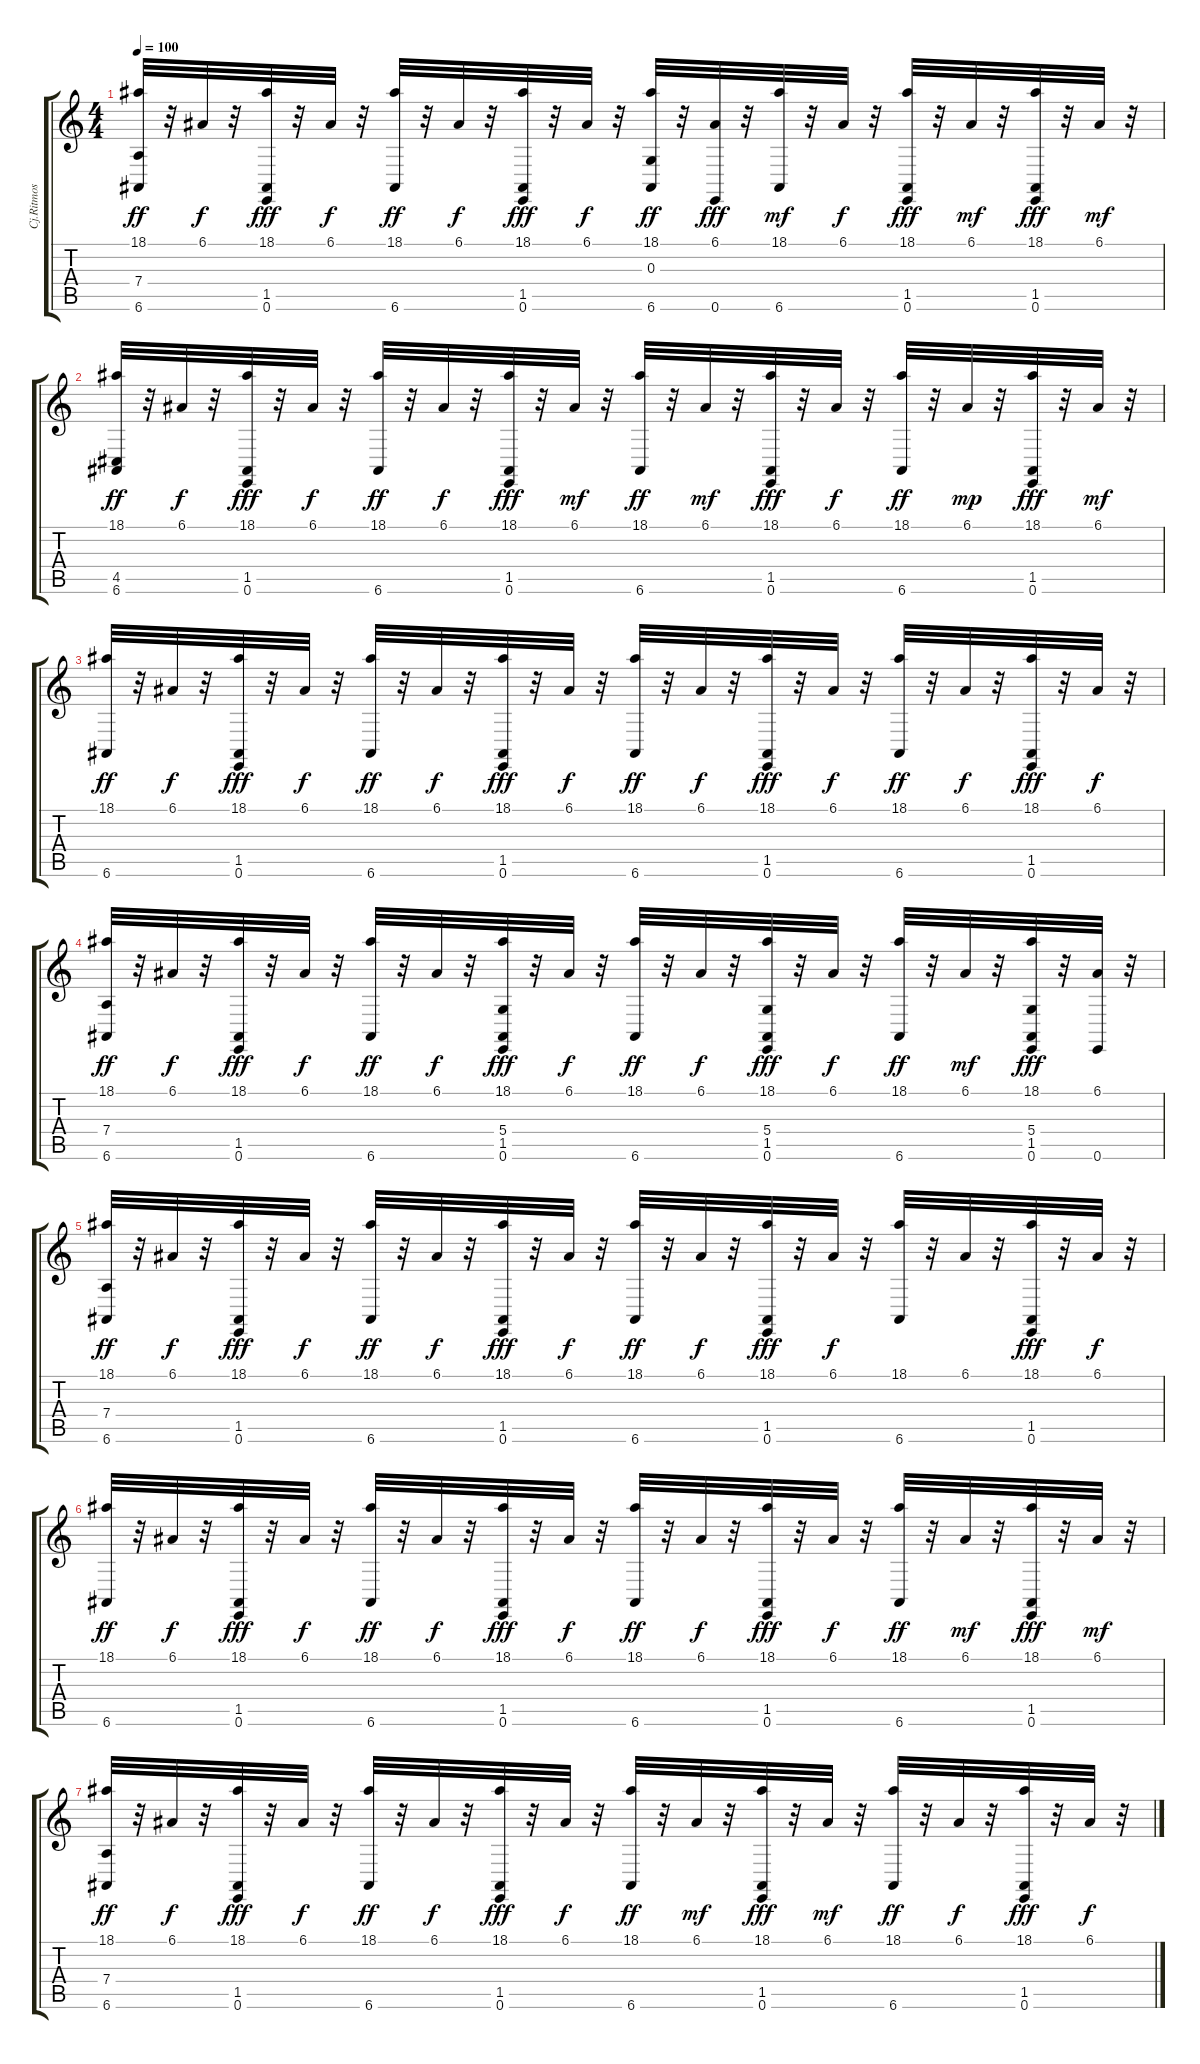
\track ("Cj.Ritmos" "Cj.Ritmos") {instrument acousticgrandpiano}
\staff {score tabs}
\tuning (E4 B3 G3 D3 A2 E2) {hide}
\ts (4 4)
\tempo 100
\clef g2
\ks c
(18.1 7.4 6.6).32{dy ff} r.32 6.1.32{dy f} r.32 (18.1 1.5 0.6).32{dy fff} r.32 6.1.32{dy f} r.32 (18.1 6.6).32{dy ff} r.32 6.1.32{dy f} r.32 (18.1 1.5 0.6).32{dy fff} r.32 6.1.32{dy f} r.32 (18.1 0.3 6.6).32{dy ff} r.32 (6.1 0.6).32{dy fff} r.32 (18.1 6.6).32{dy mf} r.32 6.1.32{dy f} r.32 (18.1 1.5 0.6).32{dy fff} r.32 6.1.32{dy mf} r.32 (18.1 1.5 0.6).32{dy fff} r.32 6.1.32{dy mf} r.32 |
(18.1 4.5 6.6).32{dy ff} r.32 6.1.32{dy f} r.32 (18.1 1.5 0.6).32{dy fff} r.32 6.1.32{dy f} r.32 (18.1 6.6).32{dy ff} r.32 6.1.32{dy f} r.32 (18.1 1.5 0.6).32{dy fff} r.32 6.1.32{dy mf} r.32 (18.1 6.6).32{dy ff} r.32 6.1.32{dy mf} r.32 (18.1 1.5 0.6).32{dy fff} r.32 6.1.32{dy f} r.32 (18.1 6.6).32{dy ff} r.32 6.1.32{dy mp} r.32 (18.1 1.5 0.6).32{dy fff} r.32 6.1.32{dy mf} r.32 |
(18.1 6.6).32{dy ff} r.32 6.1.32{dy f} r.32 (18.1 1.5 0.6).32{dy fff} r.32 6.1.32{dy f} r.32 (18.1 6.6).32{dy ff} r.32 6.1.32{dy f} r.32 (18.1 1.5 0.6).32{dy fff} r.32 6.1.32{dy f} r.32 (18.1 6.6).32{dy ff} r.32 6.1.32{dy f} r.32 (18.1 1.5 0.6).32{dy fff} r.32 6.1.32{dy f} r.32 (18.1 6.6).32{dy ff} r.32 6.1.32{dy f} r.32 (18.1 1.5 0.6).32{dy fff} r.32 6.1.32{dy f} r.32 |
(18.1 7.4 6.6).32{dy ff} r.32 6.1.32{dy f} r.32 (18.1 1.5 0.6).32{dy fff} r.32 6.1.32{dy f} r.32 (18.1 6.6).32{dy ff} r.32 6.1.32{dy f} r.32 (18.1 5.4 1.5 0.6).32{dy fff} r.32 6.1.32{dy f} r.32 (18.1 6.6).32{dy ff} r.32 6.1.32{dy f} r.32 (18.1 5.4 1.5 0.6).32{dy fff} r.32 6.1.32{dy f} r.32 (18.1 6.6).32{dy ff} r.32 6.1.32{dy mf} r.32 (18.1 5.4 1.5 0.6).32{dy fff} r.32 (6.1 0.6).32 r.32 |
(18.1 7.4 6.6).32{dy ff} r.32 6.1.32{dy f} r.32 (18.1 1.5 0.6).32{dy fff} r.32 6.1.32{dy f} r.32 (18.1 6.6).32{dy ff} r.32 6.1.32{dy f} r.32 (18.1 1.5 0.6).32{dy fff} r.32 6.1.32{dy f} r.32 (18.1 6.6).32{dy ff} r.32 6.1.32{dy f} r.32 (18.1 1.5 0.6).32{dy fff} r.32 6.1.32{dy f} r.32 (18.1 6.6).32 r.32 6.1.32 r.32 (18.1 1.5 0.6).32{dy fff} r.32 6.1.32{dy f} r.32 |
(18.1 6.6).32{dy ff} r.32 6.1.32{dy f} r.32 (18.1 1.5 0.6).32{dy fff} r.32 6.1.32{dy f} r.32 (18.1 6.6).32{dy ff} r.32 6.1.32{dy f} r.32 (18.1 1.5 0.6).32{dy fff} r.32 6.1.32{dy f} r.32 (18.1 6.6).32{dy ff} r.32 6.1.32{dy f} r.32 (18.1 1.5 0.6).32{dy fff} r.32 6.1.32{dy f} r.32 (18.1 6.6).32{dy ff} r.32 6.1.32{dy mf} r.32 (18.1 1.5 0.6).32{dy fff} r.32 6.1.32{dy mf} r.32 |
(18.1 7.4 6.6).32{dy ff} r.32 6.1.32{dy f} r.32 (18.1 1.5 0.6).32{dy fff} r.32 6.1.32{dy f} r.32 (18.1 6.6).32{dy ff} r.32 6.1.32{dy f} r.32 (18.1 1.5 0.6).32{dy fff} r.32 6.1.32{dy f} r.32 (18.1 6.6).32{dy ff} r.32 6.1.32{dy mf} r.32 (18.1 1.5 0.6).32{dy fff} r.32 6.1.32{dy mf} r.32 (18.1 6.6).32{dy ff} r.32 6.1.32{dy f} r.32 (18.1 1.5 0.6).32{dy fff} r.32 6.1.32{dy f} r.32
